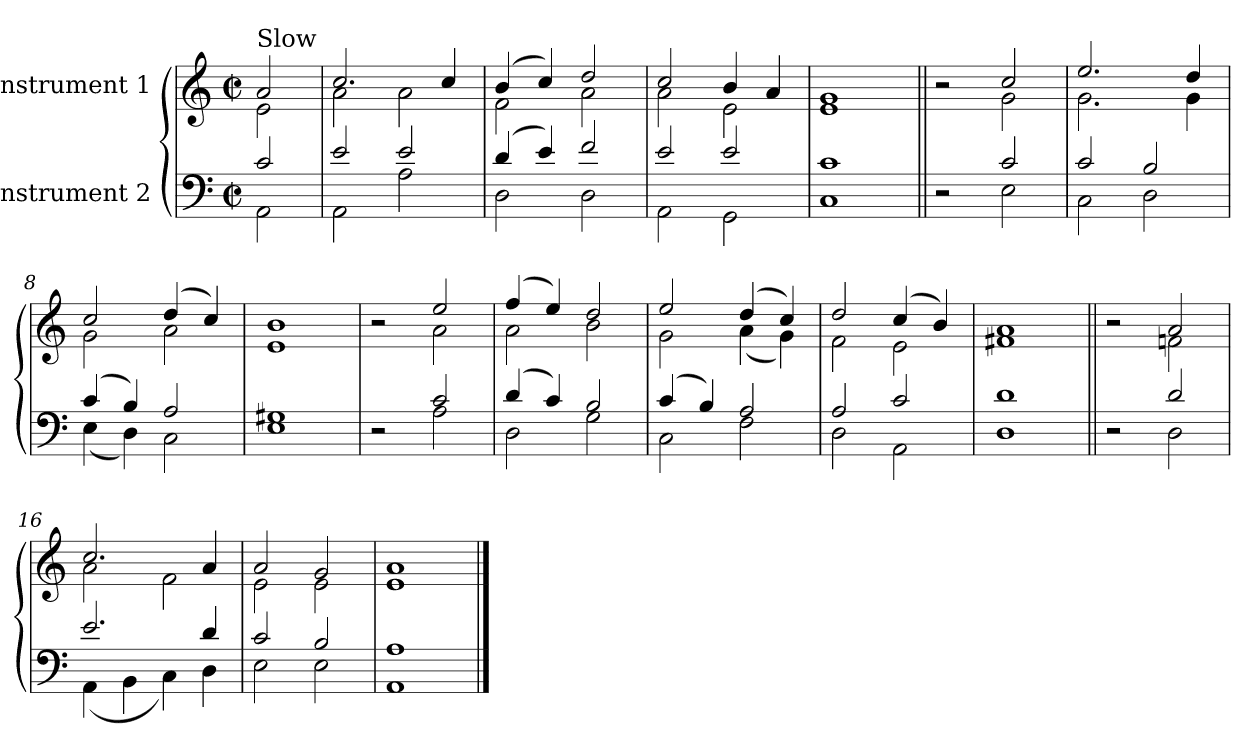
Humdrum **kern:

**kern	**kern
*part2	*part1
*staff2	*staff1
*I"Instrument 2	*I"Instrument 1
!!LO:PB:g=z
*stria5	*stria5
*clefF4	*clefG2
*k[]	*k[]
*C:	*C:
*M2/2	*M2/2
*met(c|)	*met(c|)
=1	=1
*^	*^
!	!	!LO:TX:a:t=Slow	!
2c/	2AA\	2a/	2e\
=2	=2	=2	=2
2e/	2AA\	2.cc/	2a\
2e/	2A\	.	2a\
.	.	4cc/	.
=3	=3	=3	=3
(>4d/	2D\	(>4b/	2f\
4e/)	.	4cc/)	.
2f/	2D\	2dd/	2a\
=4	=4	=4	=4
2e/	2AA\	2cc/	2a\
2e/	2GG\	4b/	2e\
.	.	4a/	.
*v	*v	*	*
*	*v	*v
=5	=5
1c 1C	1g 1e
=6||	=6||
*^	*^
2r	2ryy	2r	2ryy
2c/	2E\	2cc/	2g\
=7	=7	=7	=7
2c/	2C\	2.ee/	2.g\
2B/	2D\	.	.
.	.	4dd/	4g\
=8	=8	=8	=8
(>4c/	(<4E\	2cc/	2g\
4B/)	4D\)	.	.
2A/	2C\	(>4dd/	2a\
.	.	4cc/)	.
*v	*v	*	*
*	*v	*v
=9	=9
1G#X 1E	1b 1e
!!LO:LB:g=z
=10	=10
*^	*^
2r	2ryy	2r	2ryy
2c/	2A\	2ee/	2a\
=11	=11	=11	=11
(>4d/	2D\	(>4ff/	2a\
4c/)	.	4ee/)	.
2B/	2G\	2dd/	2b\
=12	=12	=12	=12
(>4c/	2C\	2ee/	2g\
4B/)	.	.	.
2A/	2F\	(>4dd/	(<4a\
.	.	4cc/)	4g\)
=13	=13	=13	=13
2A/	2D\	2dd/	2f\
2c/	2AA\	(>4cc/	2e\
.	.	4b/)	.
*v	*v	*	*
*	*v	*v
=14	=14
1d 1D	1a 1f#X
=15||	=15||
*^	*^
2r	2ryy	2r	2ryy
2d/	2D\	2a/	2fn\
=16	=16	=16	=16
2.e/	(<4AA\	2.cc/	2a\
.	4BB\	.	.
.	4C\)	.	2f\
4d/	4D\	4a/	.
=17	=17	=17	=17
2c/	2E\	2a/	2e\
2B/	2E\	2g/	2e\
*v	*v	*	*
*	*v	*v
=18	=18
1A 1AA	1a 1e
==	==
*-	*-
